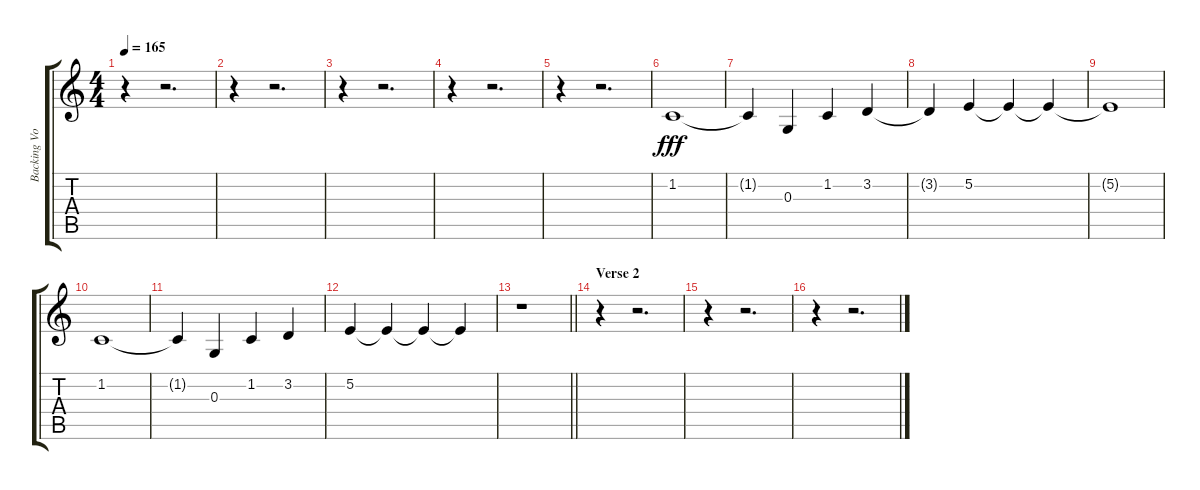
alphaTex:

\track ("Backing Vocals" "Backing Vo") {instrument bassoon}
\staff {score tabs}
\tuning (E4 B3 G3 D3 A2 E2) {hide}
\ts (4 4)
\tempo 165
\clef g2
\ks c
r.4{dy fff} r.2{d} |
r.4 r.2{d} |
r.4 r.2{d} |
r.4 r.2{d} |
r.4 r.2{d} |
1.2.1 |
1.2{t}.4 0.3.4 1.2.4 3.2.4 |
3.2{t}.4 5.2.4 5.2{t}.4 5.2{t}.4 |
5.2{t}.1 |
1.2.1 |
1.2{t}.4 0.3.4 1.2.4 3.2.4 |
5.2.4 5.2{t}.4 5.2{t}.4 5.2{t}.4 |
\barLineRight lightlight
r.1 |
\section ("" "Verse 2")
r.4 r.2{d} |
r.4 r.2{d} |
r.4 r.2{d}
